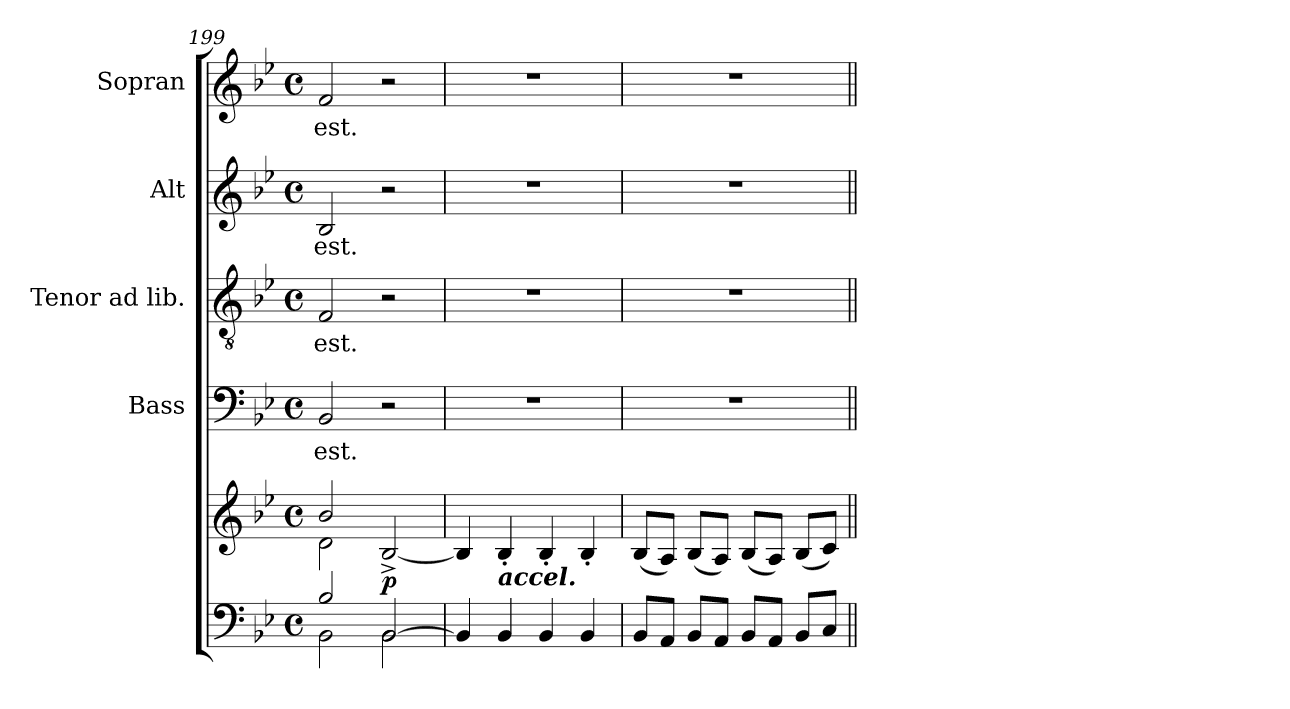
**kern	**kern	**dynam	**kern	**text	**kern	**text	**kern	**text	**kern	**text
*part5	*part5	*part5	*part4	*part4	*part3	*part3	*part2	*part2	*part1	*part1
*staff6	*staff5	*staff5/6	*staff4	*staff4	*staff3	*staff3	*staff2	*staff2	*staff1	*staff1
*	*	*	*I"Bass	*	*I"Tenor ad lib.	*	*I"Alt	*	*I"Sopran	*
*	*	*	*I'B.	*	*I'T.	*	*I'A.	*	*I'S.	*
*clefF4	*clefG2	*	*clefF4	*	*clefGv2	*	*clefG2	*	*clefG2	*
*k[b-e-]	*k[b-e-]	*	*k[b-e-]	*	*k[b-e-]	*	*k[b-e-]	*	*k[b-e-]	*
*B-:	*B-:	*	*B-:	*	*B-:	*	*B-:	*	*B-:	*
*M4/4	*M4/4	*	*M4/4	*	*M4/4	*	*M4/4	*	*M4/4	*
*met(c)	*met(c)	*	*met(c)	*	*met(c)	*	*met(c)	*	*met(c)	*
=199	=199	=199	=199	=199	=199	=199	=199	=199	=199	=199
*^	*^	*	*	*	*	*	*	*	*	*
!	!	!	!	!	!	!LO:LY:b	!	!LO:LY:b	!	!LO:LY:b	!	!LO:LY:b
2B-/	2BB-\	2b-/	2d\	.	2BB-/	est.	2F/	est.-	2B-/	est.	2f/	est.
!	!	!	!	!LO:DY:b	!	!	!	!	!	!	!	!
[<2BB-/	2BB-\	[>2B-^</	2ryy	p	2r	.	2r	.	2r	.	2r	.
*v	*v	*	*	*	*	*	*	*	*	*	*	*
*	*v	*v	*	*	*	*	*	*	*	*	*
=200	=200	=200	=200	=200	=200	=200	=200	=200	=200	=200
4BB-/]	4B-/]	.	1r	.	1r	.	1r	.	1r	.
!	!LO:TX:b:Bi:t=accel.	!	!	!	!	!	!	!	!	!
4BB-/	4B-'</	.	.	.	.	.	.	.	.	.
4BB-/	4B-'</	.	.	.	.	.	.	.	.	.
4BB-/	4B-'</	.	.	.	.	.	.	.	.	.
=201	=201	=201	=201	=201	=201	=201	=201	=201	=201	=201
8BB-/L	(<8B-/L	.	1r	.	1r	.	1r	.	1r	.
8AA/J	8A/J)	.	.	.	.	.	.	.	.	.
8BB-/L	(<8B-/L	.	.	.	.	.	.	.	.	.
8AA/J	8A/J)	.	.	.	.	.	.	.	.	.
8BB-/L	(<8B-/L	.	.	.	.	.	.	.	.	.
8AA/J	8A/J)	.	.	.	.	.	.	.	.	.
8BB-/L	(<8B-/L	.	.	.	.	.	.	.	.	.
8C/J	8c/J)	.	.	.	.	.	.	.	.	.
=||	=||	=||	=||	=||	=||	=||	=||	=||	=||	=||
*-	*-	*-	*-	*-	*-	*-	*-	*-	*-	*-
